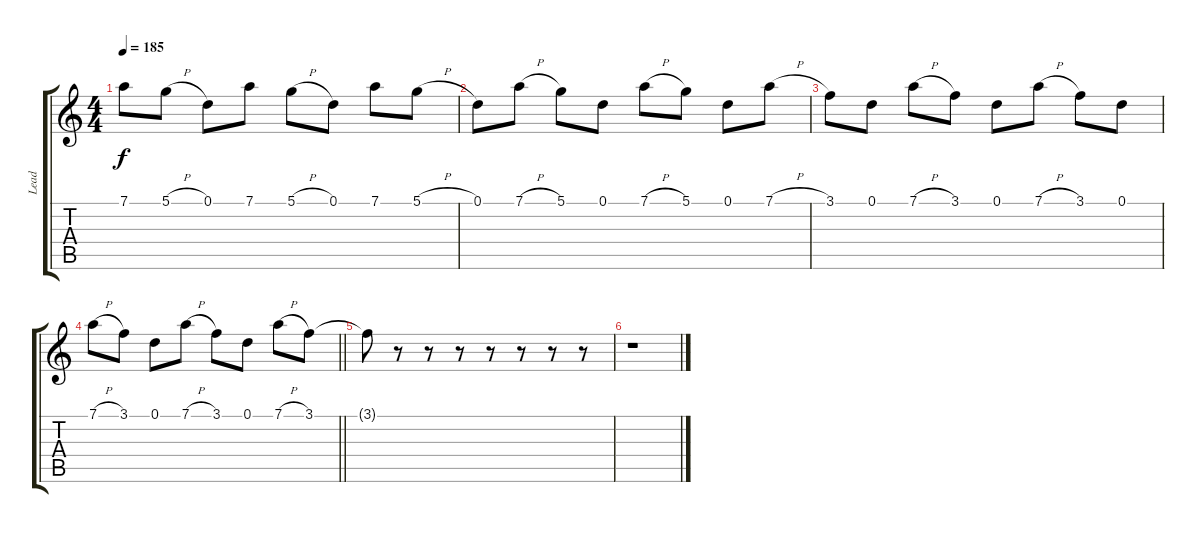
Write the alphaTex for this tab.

\track ("Lead" "Lead") {instrument distortionguitar}
\staff {score tabs}
\tuning (D4 A3 F3 C3 G2 D2) {hide}
\ts (4 4)
\tempo 185
\clef g2
\ks c
7.1.8{dy f} 5.1{h}.8 0.1.8 7.1.8 5.1{h}.8 0.1.8 7.1.8 5.1{h}.8 |
0.1.8 7.1{h}.8 5.1.8 0.1.8 7.1{h}.8 5.1.8 0.1.8 7.1{h}.8 |
3.1.8 0.1.8 7.1{h}.8 3.1.8 0.1.8 7.1{h}.8 3.1.8 0.1.8 |
\barLineRight lightlight
7.1{h}.8 3.1.8 0.1.8 7.1{h}.8 3.1.8 0.1.8 7.1{h}.8 3.1.8 |
3.1{t}.8 r.8 r.8 r.8 r.8 r.8 r.8 r.8 |
r.1
